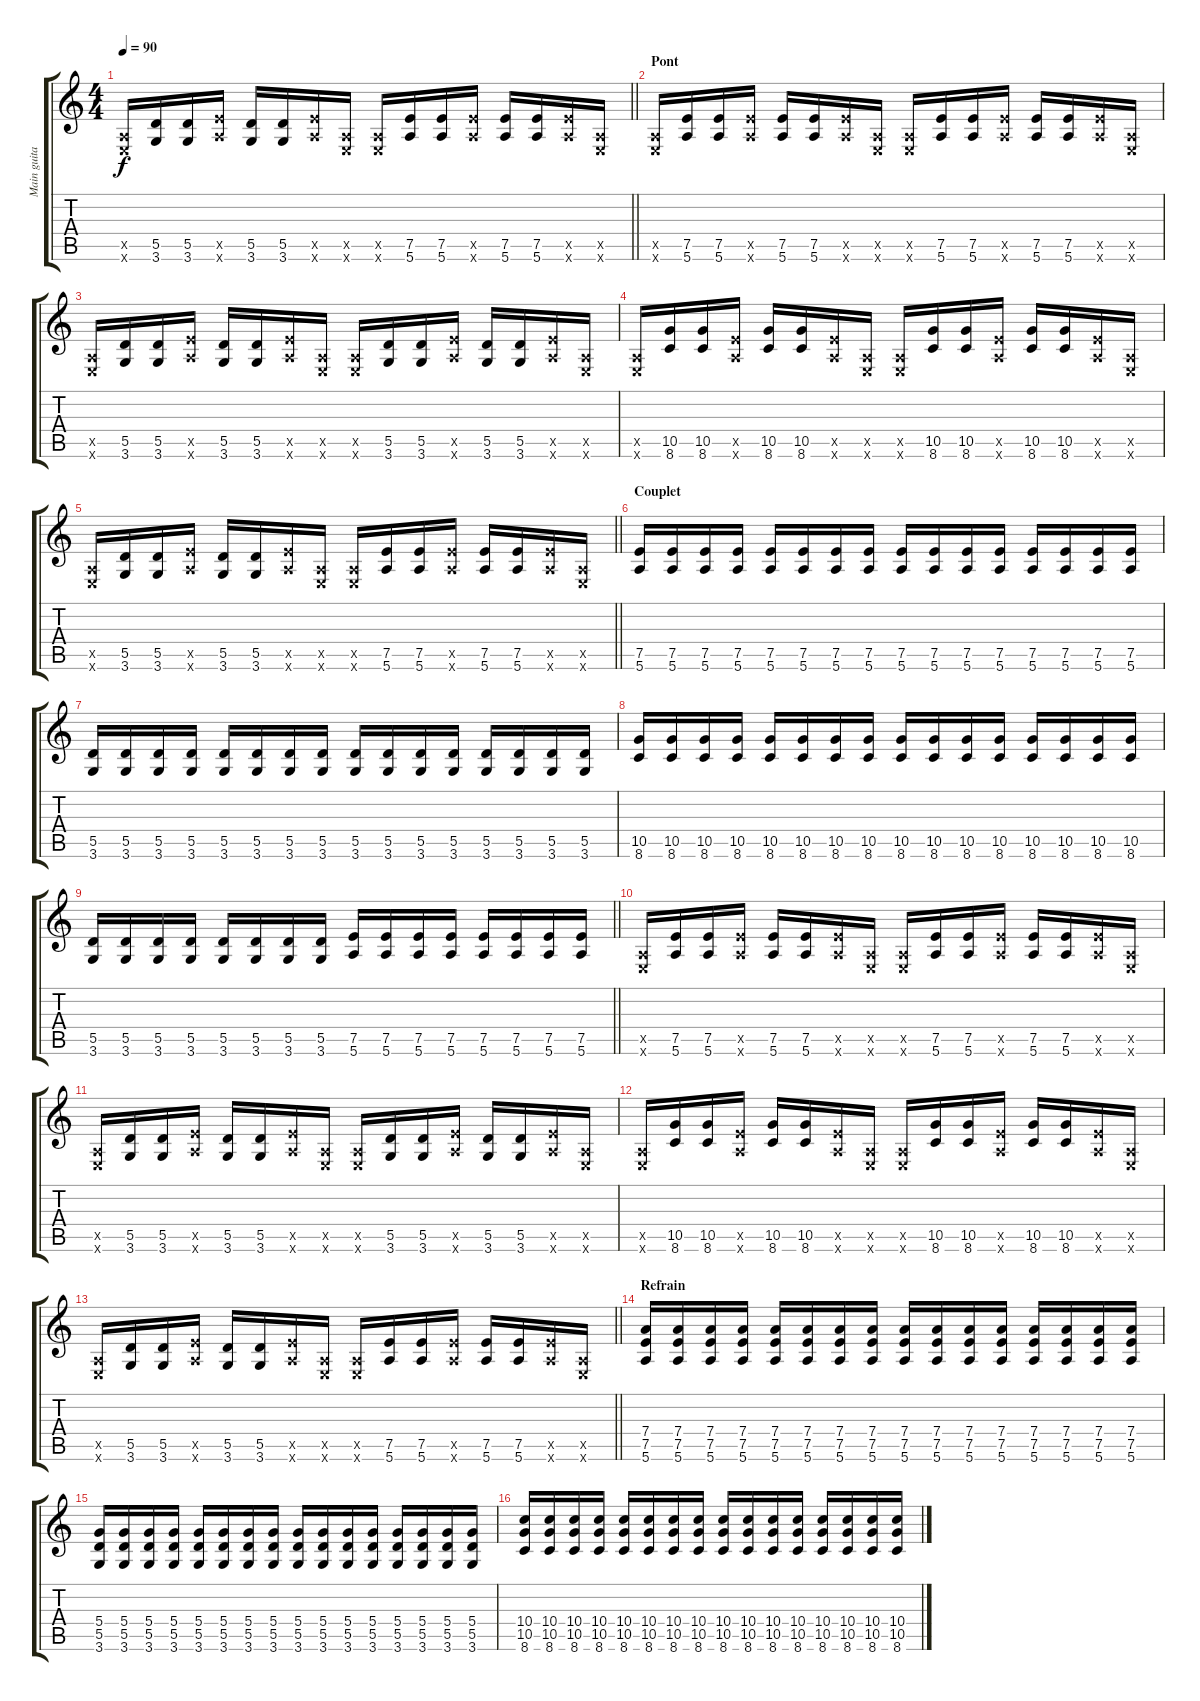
\track ("Main guitar" "Main guita") {instrument overdrivenguitar}
\staff {score tabs}
\tuning (E4 B3 G3 D3 A2 E2) {hide}
\ts (4 4)
\tempo 90
\clef g2
\barLineRight lightlight
\ks c
(0.5{x} 0.6{x}).16{dy f} (5.5 3.6).16 (5.5 3.6).16 (7.5{x} 5.6{x}).16 (5.5 3.6).16 (5.5 3.6).16 (7.5{x} 5.6{x}).16 (0.5{x} 0.6{x}).16 (0.5{x} 0.6{x}).16 (7.5 5.6).16 (7.5 5.6).16 (7.5{x} 5.6{x}).16 (7.5 5.6).16 (7.5 5.6).16 (7.5{x} 5.6{x}).16 (0.5{x} 0.6{x}).16 |
\section ("" "Pont")
(0.5{x} 0.6{x}).16 (7.5 5.6).16 (7.5 5.6).16 (7.5{x} 5.6{x}).16 (7.5 5.6).16 (7.5 5.6).16 (7.5{x} 5.6{x}).16 (0.5{x} 0.6{x}).16 (0.5{x} 0.6{x}).16 (7.5 5.6).16 (7.5 5.6).16 (7.5{x} 5.6{x}).16 (7.5 5.6).16 (7.5 5.6).16 (7.5{x} 5.6{x}).16 (0.5{x} 0.6{x}).16 |
(0.5{x} 0.6{x}).16 (5.5 3.6).16 (5.5 3.6).16 (7.5{x} 5.6{x}).16 (5.5 3.6).16 (5.5 3.6).16 (7.5{x} 5.6{x}).16 (0.5{x} 0.6{x}).16 (0.5{x} 0.6{x}).16 (5.5 3.6).16 (5.5 3.6).16 (7.5{x} 5.6{x}).16 (5.5 3.6).16 (5.5 3.6).16 (7.5{x} 5.6{x}).16 (0.5{x} 0.6{x}).16 |
(0.5{x} 0.6{x}).16 (10.5 8.6).16 (10.5 8.6).16 (7.5{x} 5.6{x}).16 (10.5 8.6).16 (10.5 8.6).16 (7.5{x} 5.6{x}).16 (0.5{x} 0.6{x}).16 (0.5{x} 0.6{x}).16 (10.5 8.6).16 (10.5 8.6).16 (7.5{x} 5.6{x}).16 (10.5 8.6).16 (10.5 8.6).16 (7.5{x} 5.6{x}).16 (0.5{x} 0.6{x}).16 |
\barLineRight lightlight
(0.5{x} 0.6{x}).16 (5.5 3.6).16 (5.5 3.6).16 (7.5{x} 5.6{x}).16 (5.5 3.6).16 (5.5 3.6).16 (7.5{x} 5.6{x}).16 (0.5{x} 0.6{x}).16 (0.5{x} 0.6{x}).16 (7.5 5.6).16 (7.5 5.6).16 (7.5{x} 5.6{x}).16 (7.5 5.6).16 (7.5 5.6).16 (7.5{x} 5.6{x}).16 (0.5{x} 0.6{x}).16 |
\section ("" "Couplet")
(7.5 5.6).16 (7.5 5.6).16 (7.5 5.6).16 (7.5 5.6).16 (7.5 5.6).16 (7.5 5.6).16 (7.5 5.6).16 (7.5 5.6).16 (7.5 5.6).16 (7.5 5.6).16 (7.5 5.6).16 (7.5 5.6).16 (7.5 5.6).16 (7.5 5.6).16 (7.5 5.6).16 (7.5 5.6).16 |
(5.5 3.6).16 (5.5 3.6).16 (5.5 3.6).16 (5.5 3.6).16 (5.5 3.6).16 (5.5 3.6).16 (5.5 3.6).16 (5.5 3.6).16 (5.5 3.6).16 (5.5 3.6).16 (5.5 3.6).16 (5.5 3.6).16 (5.5 3.6).16 (5.5 3.6).16 (5.5 3.6).16 (5.5 3.6).16 |
(10.5 8.6).16 (10.5 8.6).16 (10.5 8.6).16 (10.5 8.6).16 (10.5 8.6).16 (10.5 8.6).16 (10.5 8.6).16 (10.5 8.6).16 (10.5 8.6).16 (10.5 8.6).16 (10.5 8.6).16 (10.5 8.6).16 (10.5 8.6).16 (10.5 8.6).16 (10.5 8.6).16 (10.5 8.6).16 |
\barLineRight lightlight
(5.5 3.6).16 (5.5 3.6).16 (5.5 3.6).16 (5.5 3.6).16 (5.5 3.6).16 (5.5 3.6).16 (5.5 3.6).16 (5.5 3.6).16 (7.5 5.6).16 (7.5 5.6).16 (7.5 5.6).16 (7.5 5.6).16 (7.5 5.6).16 (7.5 5.6).16 (7.5 5.6).16 (7.5 5.6).16 |
(0.5{x} 0.6{x}).16 (7.5 5.6).16 (7.5 5.6).16 (7.5{x} 5.6{x}).16 (7.5 5.6).16 (7.5 5.6).16 (7.5{x} 5.6{x}).16 (0.5{x} 0.6{x}).16 (0.5{x} 0.6{x}).16 (7.5 5.6).16 (7.5 5.6).16 (7.5{x} 5.6{x}).16 (7.5 5.6).16 (7.5 5.6).16 (7.5{x} 5.6{x}).16 (0.5{x} 0.6{x}).16 |
(0.5{x} 0.6{x}).16 (5.5 3.6).16 (5.5 3.6).16 (7.5{x} 5.6{x}).16 (5.5 3.6).16 (5.5 3.6).16 (7.5{x} 5.6{x}).16 (0.5{x} 0.6{x}).16 (0.5{x} 0.6{x}).16 (5.5 3.6).16 (5.5 3.6).16 (7.5{x} 5.6{x}).16 (5.5 3.6).16 (5.5 3.6).16 (7.5{x} 5.6{x}).16 (0.5{x} 0.6{x}).16 |
(0.5{x} 0.6{x}).16 (10.5 8.6).16 (10.5 8.6).16 (7.5{x} 5.6{x}).16 (10.5 8.6).16 (10.5 8.6).16 (7.5{x} 5.6{x}).16 (0.5{x} 0.6{x}).16 (0.5{x} 0.6{x}).16 (10.5 8.6).16 (10.5 8.6).16 (7.5{x} 5.6{x}).16 (10.5 8.6).16 (10.5 8.6).16 (7.5{x} 5.6{x}).16 (0.5{x} 0.6{x}).16 |
\barLineRight lightlight
(0.5{x} 0.6{x}).16 (5.5 3.6).16 (5.5 3.6).16 (7.5{x} 5.6{x}).16 (5.5 3.6).16 (5.5 3.6).16 (7.5{x} 5.6{x}).16 (0.5{x} 0.6{x}).16 (0.5{x} 0.6{x}).16 (7.5 5.6).16 (7.5 5.6).16 (7.5{x} 5.6{x}).16 (7.5 5.6).16 (7.5 5.6).16 (7.5{x} 5.6{x}).16 (0.5{x} 0.6{x}).16 |
\section ("" "Refrain")
(7.4 7.5 5.6).16 (7.4 7.5 5.6).16 (7.4 7.5 5.6).16 (7.4 7.5 5.6).16 (7.4 7.5 5.6).16 (7.4 7.5 5.6).16 (7.4 7.5 5.6).16 (7.4 7.5 5.6).16 (7.4 7.5 5.6).16 (7.4 7.5 5.6).16 (7.4 7.5 5.6).16 (7.4 7.5 5.6).16 (7.4 7.5 5.6).16 (7.4 7.5 5.6).16 (7.4 7.5 5.6).16 (7.4 7.5 5.6).16 |
(5.4 5.5 3.6).16 (5.4 5.5 3.6).16 (5.4 5.5 3.6).16 (5.4 5.5 3.6).16 (5.4 5.5 3.6).16 (5.4 5.5 3.6).16 (5.4 5.5 3.6).16 (5.4 5.5 3.6).16 (5.4 5.5 3.6).16 (5.4 5.5 3.6).16 (5.4 5.5 3.6).16 (5.4 5.5 3.6).16 (5.4 5.5 3.6).16 (5.4 5.5 3.6).16 (5.4 5.5 3.6).16 (5.4 5.5 3.6).16 |
(10.4 10.5 8.6).16 (10.4 10.5 8.6).16 (10.4 10.5 8.6).16 (10.4 10.5 8.6).16 (10.4 10.5 8.6).16 (10.4 10.5 8.6).16 (10.4 10.5 8.6).16 (10.4 10.5 8.6).16 (10.4 10.5 8.6).16 (10.4 10.5 8.6).16 (10.4 10.5 8.6).16 (10.4 10.5 8.6).16 (10.4 10.5 8.6).16 (10.4 10.5 8.6).16 (10.4 10.5 8.6).16 (10.4 10.5 8.6).16
